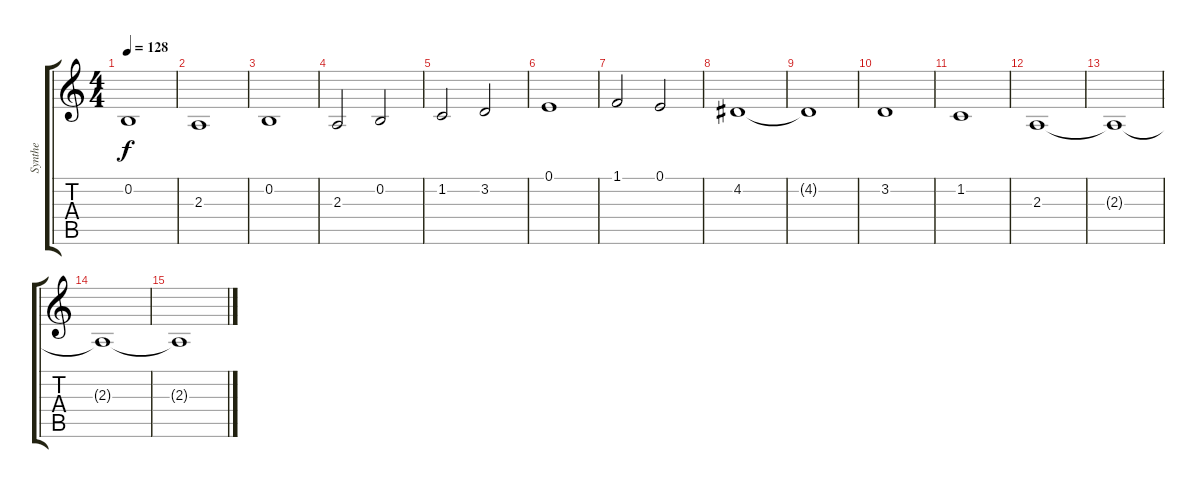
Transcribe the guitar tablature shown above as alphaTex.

\track ("Synthe" "Synthe") {instrument stringensemble2}
\staff {score tabs}
\tuning (E4 B3 G3 D3 A2 E2) {hide}
\ts (4 4)
\tempo 128
\clef g2
\ks c
0.2{t}.1{dy f} |
2.3.1 |
0.2.1 |
2.3.2 0.2.2 |
1.2.2 3.2.2 |
0.1.1 |
1.1.2 0.1.2 |
4.2.1 |
4.2{t}.1 |
3.2.1 |
1.2.1 |
2.3.1 |
2.3{t}.1 |
2.3{t}.1 |
2.3{t}.1
